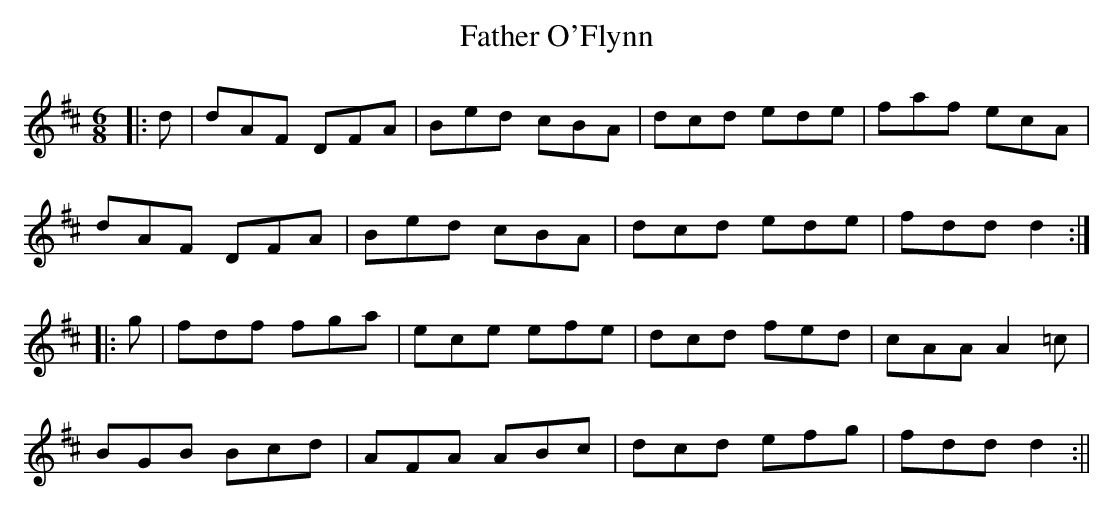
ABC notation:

X:1
T:Father O'Flynn
M:6/8
L:1/8
K:Dmaj
|:d|dAF DFA|Bed cBA|dcd ede|faf ecA|
dAF DFA|Bed cBA|dcd ede|fdd d2:|
|:g|fdf fga|ece efe|dcd fed|cAA A2=c|
BGB Bcd|AFA ABc|dcd efg|fdd d2:||
